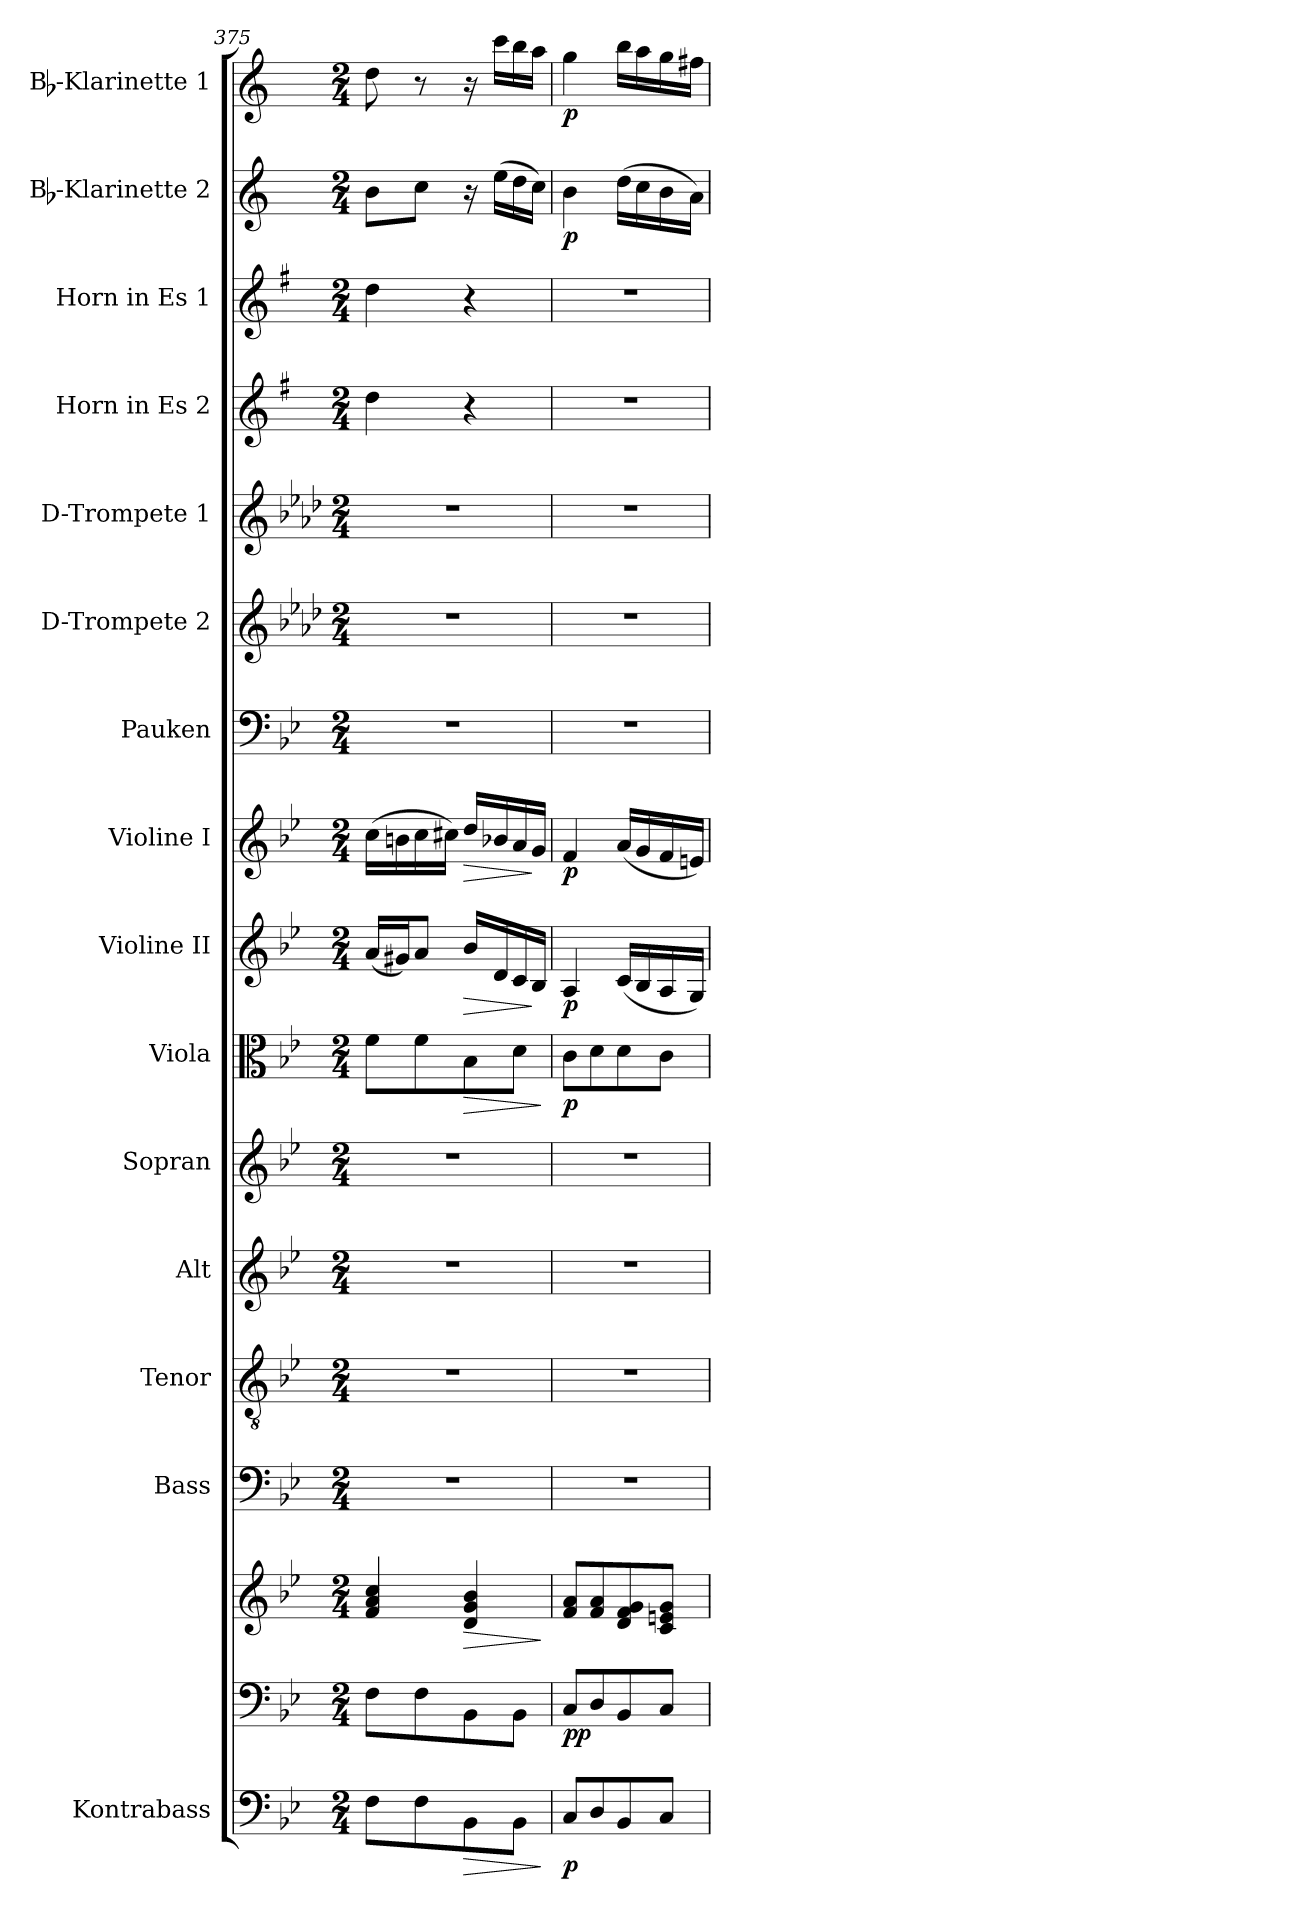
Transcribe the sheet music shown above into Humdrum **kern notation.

**kern	**dynam	**kern	**kern	**dynam	**kern	**kern	**kern	**kern	**kern	**dynam	**kern	**dynam	**kern	**dynam	**kern	**kern	**kern	**kern	**kern	**kern	**dynam	**kern	**dynam
*part16	*part16	*part15	*part15	*part15	*part14	*part13	*part12	*part11	*part10	*part10	*part9	*part9	*part8	*part8	*part7	*part6	*part5	*part4	*part3	*part2	*part2	*part1	*part1
*staff17	*staff17	*staff16	*staff15	*staff15/16	*staff14	*staff13	*staff12	*staff11	*staff10	*staff10	*staff9	*staff9	*staff8	*staff8	*staff7	*staff6	*staff5	*staff4	*staff3	*staff2	*staff2	*staff1	*staff1
*I"Kontrabass	*	*	*	*	*I"Bass	*I"Tenor	*I"Alt	*I"Sopran	*I"Viola	*	*I"Violine II	*	*I"Violine I	*	*I"Pauken	*I"D-Trompete 2	*I"D-Trompete 1	*I"Horn in Es 2	*I"Horn in Es 1	*I"Bb-Klarinette 2	*	*I"Bb-Klarinette 1	*
*I'Kb.	*	*	*	*	*I'B.	*I'T.	*I'A.	*I'S.	*I'Vla.	*	*I'Vl. II	*	*I'Vl. I	*	*I'Pk.	*I'D Trp. 2	*I'D Trp. 1	*	*	*I'Bb Kl. 2	*	*I'Bb Kl. 1	*
*clefF4	*	*clefF4	*clefG2	*	*clefF4	*clefGv2	*clefG2	*clefG2	*clefC3	*	*clefG2	*	*clefG2	*	*clefF4	*clefG2	*clefG2	*clefG2	*clefG2	*clefG2	*	*clefG2	*
*ITrd7c12	*	*	*	*	*	*	*	*	*	*	*	*	*	*	*	*ITrd-1c-2	*ITrd-1c-2	*ITrd5c9	*ITrd5c9	*ITrd1c2	*	*ITrd1c2	*
*k[b-e-]	*	*k[b-e-]	*k[b-e-]	*	*k[b-e-]	*k[b-e-]	*k[b-e-]	*k[b-e-]	*k[b-e-]	*	*k[b-e-]	*	*k[b-e-]	*	*k[b-e-]	*k[b-e-]	*k[b-e-]	*k[b-e-]	*k[b-e-]	*k[b-e-]	*	*k[b-e-]	*
*B-:	*	*B-:	*B-:	*	*B-:	*B-:	*B-:	*B-:	*B-:	*	*B-:	*	*B-:	*	*B-:	*B-:	*B-:	*B-:	*B-:	*B-:	*	*B-:	*
*M2/4	*	*M2/4	*M2/4	*	*M2/4	*M2/4	*M2/4	*M2/4	*M2/4	*	*M2/4	*	*M2/4	*	*M2/4	*M2/4	*M2/4	*M2/4	*M2/4	*M2/4	*	*M2/4	*
=375	=375	=375	=375	=375	=375	=375	=375	=375	=375	=375	=375	=375	=375	=375	=375	=375	=375	=375	=375	=375	=375	=375	=375
8FF\L	.	8F\L	4f/ 4a/ 4cc/	.	2r	2r	2r	2r	8f\L	.	(<16a/LL	.	(>16cc\LL	.	2r	2r	2r	4f\	4f\	8a\L	.	8cc\	.
.	.	.	.	.	.	.	.	.	.	.	16g#X/J)	.	16bn\	.	.	.	.	.	.	.	.	.	.
8FF\	.	8F\	.	.	.	.	.	.	8f\	.	8a/J	.	16cc\	.	.	.	.	.	.	8b-\J	.	8r	.
.	.	.	.	.	.	.	.	.	.	.	.	.	16cc#X\JJ)	.	.	.	.	.	.	.	.	.	.
!	!LO:HP:b	!	!	!LO:HP:b	!	!	!	!	!	!LO:HP:b	!	!LO:HP:b	!	!LO:HP:b	!	!	!	!	!	!	!	!	!
8BBB-\	>	8BB-\	4d/ 4g/ 4b-/	>	.	.	.	.	8B-\	>	16b-/LL	>	16dd/LL	>	.	.	.	4r	4r	16r	.	16r	.
.	.	.	.	.	.	.	.	.	.	.	16d/	.	16b-X/	.	.	.	.	.	.	(>16dd\LL	.	16bb-\LL	.
8BBB-\J	.	8BB-\J	.	.	.	.	.	.	8d\J	.	16c/	.	16a/	.	.	.	.	.	.	16cc\	.	16aa\	.
.	.	.	.	.	.	.	.	.	.	.	16B-/JJ	]	16g/JJ	]	.	.	.	.	.	16b-\JJ)	.	16gg\JJ	.
.	]	.	.	]	.	.	.	.	.	]	.	.	.	.	.	.	.	.	.	.	.	.	.
=376	=376	=376	=376	=376	=376	=376	=376	=376	=376	=376	=376	=376	=376	=376	=376	=376	=376	=376	=376	=376	=376	=376	=376
!	!LO:DY:b	!	!	!LO:DY:b=2	!	!	!	!	!	!	!	!	!	!	!	!	!	!	!	!	!	!	!
!	!	!	!	!LO:DY:n=1:b	!	!	!	!	!	!LO:DY:b	!	!LO:DY:b	!	!LO:DY:b	!	!	!	!	!	!	!LO:DY:b	!	!LO:DY:b
8CC/L	p	8C/L	8f/ 8a/L	p p	2r	2r	2r	2r	8c\L	p	4A/	p	4f/	p	2r	2r	2r	2r	2r	4a\	p	4ff\	p
8DD/	.	8D/	8f/ 8a/	.	.	.	.	.	8d\	.	.	.	.	.	.	.	.	.	.	.	.	.	.
8BBB-/	.	8BB-/	8d/ 8f/ 8g/	.	.	.	.	.	8d\	.	(<16c/LL	.	(<16a/LL	.	.	.	.	.	.	(>16cc\LL	.	16aa\LL	.
.	.	.	.	.	.	.	.	.	.	.	16B-/	.	16g/	.	.	.	.	.	.	16b-\	.	16gg\	.
8CC/J	.	8C/J	8c/ 8en/ 8g/J	.	.	.	.	.	8c\J	.	16A/	.	16f/	.	.	.	.	.	.	16a\	.	16ff\	.
.	.	.	.	.	.	.	.	.	.	.	16G/JJ)	.	16en/JJ)	.	.	.	.	.	.	16g\JJ)	.	16een\JJ	.
=	=	=	=	=	=	=	=	=	=	=	=	=	=	=	=	=	=	=	=	=	=	=	=
*-	*-	*-	*-	*-	*-	*-	*-	*-	*-	*-	*-	*-	*-	*-	*-	*-	*-	*-	*-	*-	*-	*-	*-
